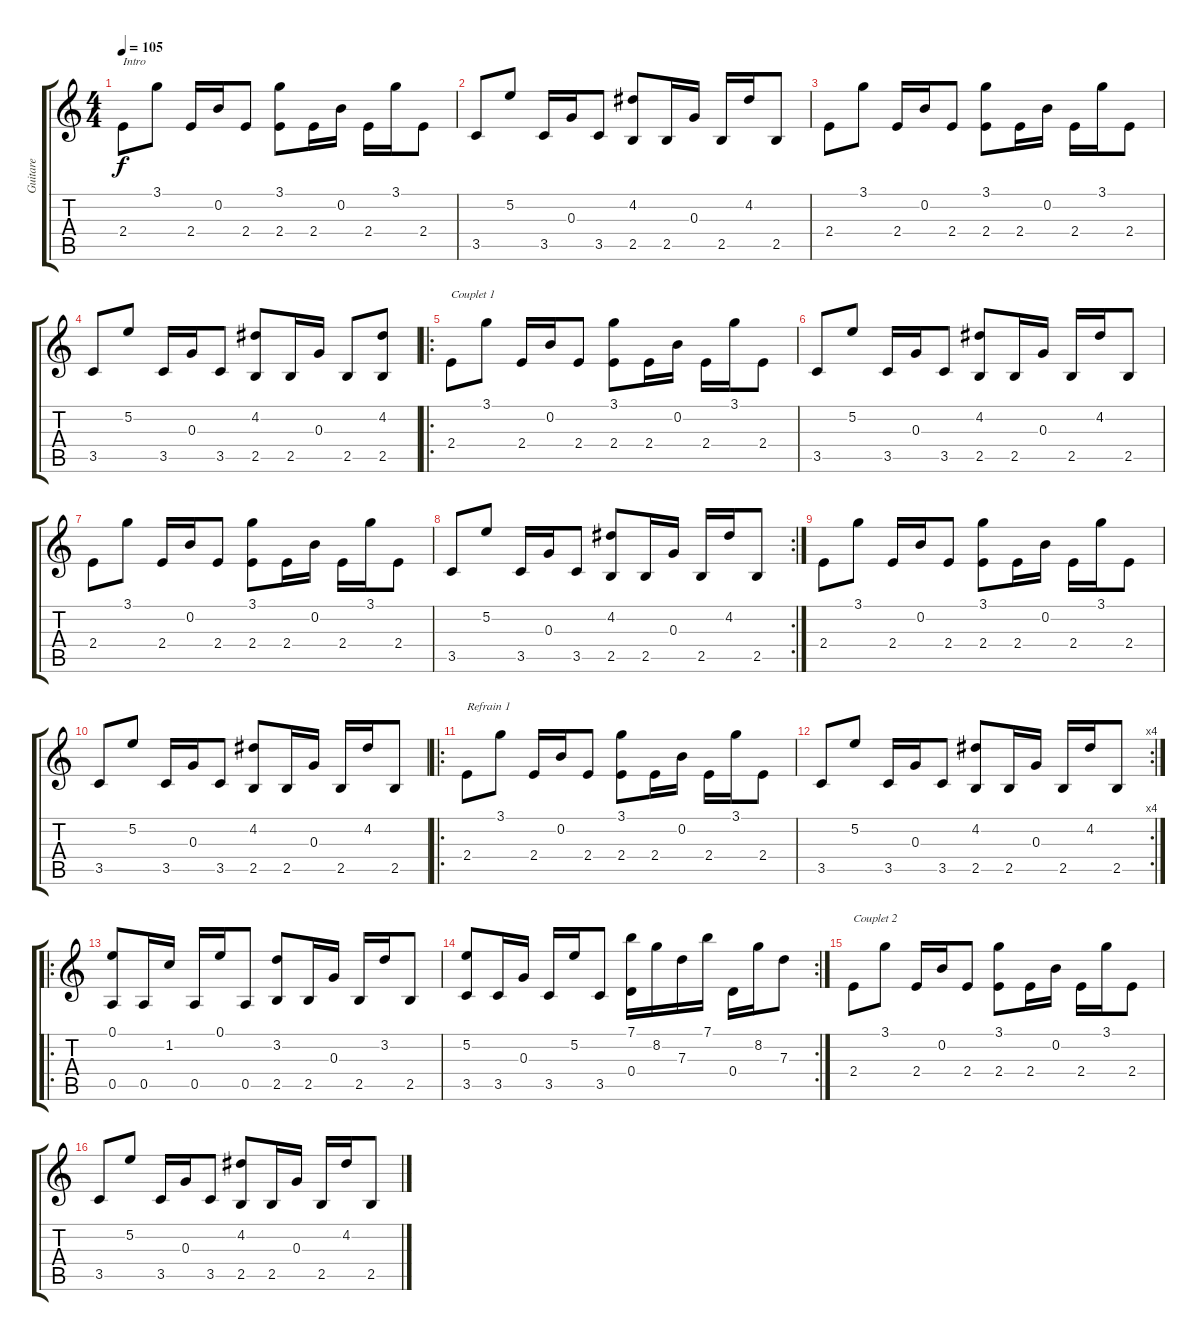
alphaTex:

\track ("Guitare" "Guitare") {instrument acousticguitarsteel}
\staff {score tabs}
\tuning (E4 B3 G3 D3 A2 E2) {hide}
\ts (4 4)
\tempo 105
\clef g2
\ks c
2.4.8{txt "Intro" dy f instrument acousticguitarsteel} 3.1.8 2.4.16 0.2.16 2.4.8 (3.1 2.4).8 2.4.16 0.2.16 2.4.16 3.1.16 2.4.8 |
3.5.8 5.2.8 3.5.16 0.3.16 3.5.8 (4.2 2.5).8 2.5.16 0.3.16 2.5.16 4.2.16 2.5.8 |
2.4.8 3.1.8 2.4.16 0.2.16 2.4.8 (3.1 2.4).8 2.4.16 0.2.16 2.4.16 3.1.16 2.4.8 |
3.5.8 5.2.8 3.5.16 0.3.16 3.5.8 (4.2 2.5).8 2.5.16 0.3.16 2.5.8 (4.2 2.5).8 |
\ro
2.4.8{txt "Couplet 1"} 3.1.8 2.4.16 0.2.16 2.4.8 (3.1 2.4).8 2.4.16 0.2.16 2.4.16 3.1.16 2.4.8 |
3.5.8 5.2.8 3.5.16 0.3.16 3.5.8 (4.2 2.5).8 2.5.16 0.3.16 2.5.16 4.2.16 2.5.8 |
2.4.8 3.1.8 2.4.16 0.2.16 2.4.8 (3.1 2.4).8 2.4.16 0.2.16 2.4.16 3.1.16 2.4.8 |
\rc 2
3.5.8 5.2.8 3.5.16 0.3.16 3.5.8 (4.2 2.5).8 2.5.16 0.3.16 2.5.16 4.2.16 2.5.8 |
2.4.8 3.1.8 2.4.16 0.2.16 2.4.8 (3.1 2.4).8 2.4.16 0.2.16 2.4.16 3.1.16 2.4.8 |
3.5.8 5.2.8 3.5.16 0.3.16 3.5.8 (4.2 2.5).8 2.5.16 0.3.16 2.5.16 4.2.16 2.5.8 |
\ro
2.4.8{txt "Refrain 1"} 3.1.8 2.4.16 0.2.16 2.4.8 (3.1 2.4).8 2.4.16 0.2.16 2.4.16 3.1.16 2.4.8 |
\rc 4
3.5.8 5.2.8 3.5.16 0.3.16 3.5.8 (4.2 2.5).8 2.5.16 0.3.16 2.5.16 4.2.16 2.5.8 |
\ro
(0.1 0.5).8 0.5.16 1.2.16 0.5.16 0.1.16 0.5.8 (3.2 2.5).8 2.5.16 0.3.16 2.5.16 3.2.16 2.5.8 |
\rc 2
(5.2 3.5).8 3.5.16 0.3.16 3.5.16 5.2.16 3.5.8 (7.1 0.4).16 8.2.16 7.3.16 7.1.16 0.4.16 8.2.16 7.3.8 |
2.4.8{txt "Couplet 2"} 3.1.8 2.4.16 0.2.16 2.4.8 (3.1 2.4).8 2.4.16 0.2.16 2.4.16 3.1.16 2.4.8 |
3.5.8 5.2.8 3.5.16 0.3.16 3.5.8 (4.2 2.5).8 2.5.16 0.3.16 2.5.16 4.2.16 2.5.8
